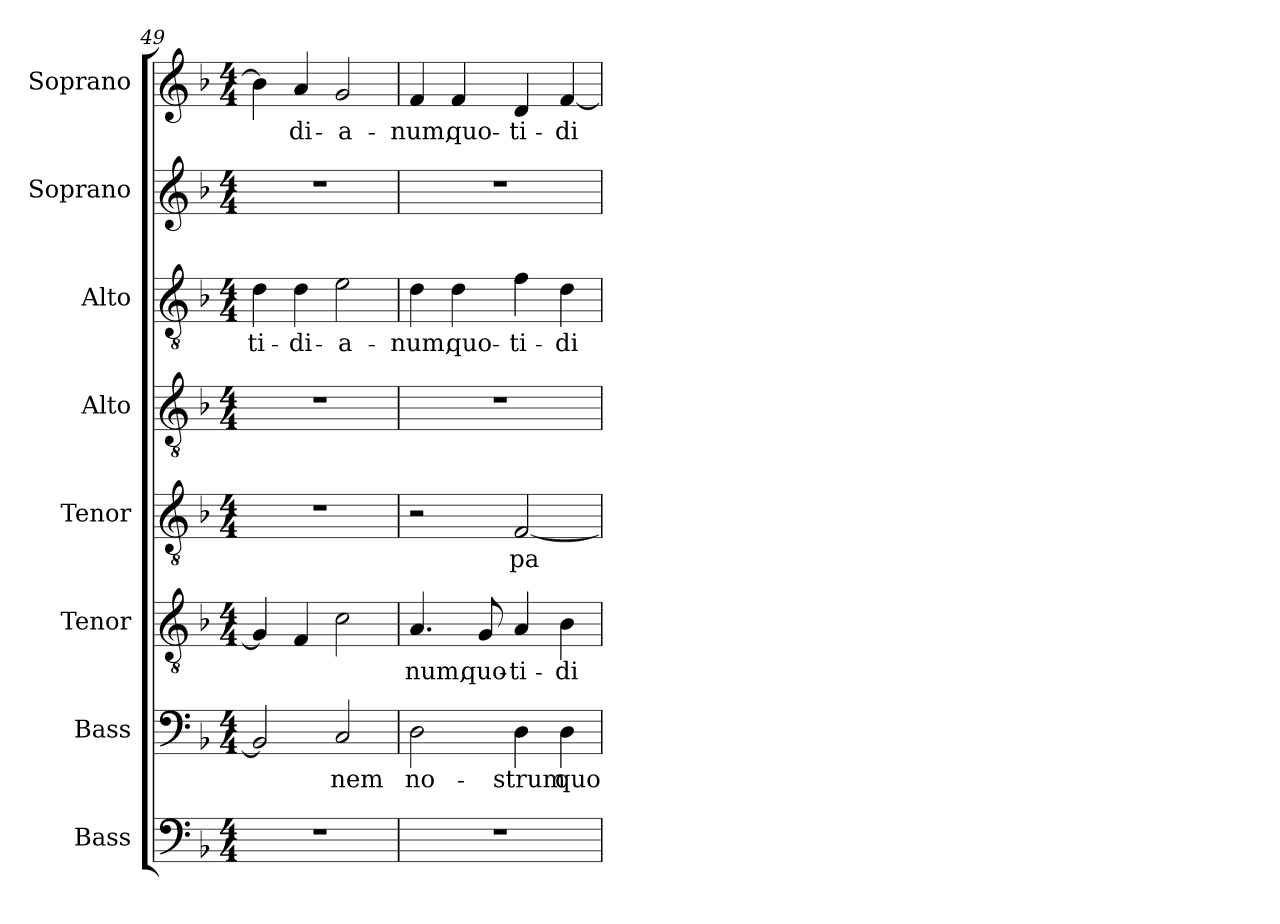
**kern	**kern	**text	**kern	**text	**kern	**text	**kern	**kern	**text	**kern	**kern	**text
*part8	*part7	*part7	*part6	*part6	*part5	*part5	*part4	*part3	*part3	*part2	*part1	*part1
*staff8	*staff7	*staff7	*staff6	*staff6	*staff5	*staff5	*staff4	*staff3	*staff3	*staff2	*staff1	*staff1
*I"Bass	*I"Bass	*	*I"Tenor	*	*I"Tenor	*	*I"Alto	*I"Alto	*	*I"Soprano	*I"Soprano	*
*I'B.	*I'B.	*	*I'T.	*	*I'T.	*	*I'A.	*I'A.	*	*I'S.	*I'S.	*
*clefF4	*clefF4	*	*clefGv2	*	*clefGv2	*	*clefGv2	*clefGv2	*	*clefG2	*clefG2	*
*	*	*	*ITrd7c12	*	*ITrd7c12	*	*ITrd7c12	*ITrd7c12	*	*	*	*
*k[b-]	*k[b-]	*	*k[b-]	*	*k[b-]	*	*k[b-]	*k[b-]	*	*k[b-]	*k[b-]	*
*F:	*F:	*	*F:	*	*F:	*	*F:	*F:	*	*F:	*F:	*
*M4/4	*M4/4	*	*M4/4	*	*M4/4	*	*M4/4	*M4/4	*	*M4/4	*M4/4	*
=49	=49	=49	=49	=49	=49	=49	=49	=49	=49	=49	=49	=49
!	!	!	!	!	!	!	!	!	!LO:LY:b:color=#000000	!	!	!
1r	2BB-i/]	.	4GGi/]	.	1r	.	1r	4Di\	-ti-	1r	4b-i\]	.
!	!	!	!	!	!	!	!	!	!LO:LY:b:color=#000000	!	!	!
!	!	!	!	!	!	!	!	!	!	!	!	!LO:LY:b:color=#000000
.	.	.	4FFi/	.	.	.	.	4Di\	-di-	.	4ai/	-di-
!	!	!LO:LY:b:color=#000000	!	!	!	!	!	!	!	!	!	!
!	!	!	!	!	!	!	!	!	!LO:LY:b:color=#000000	!	!	!
!	!	!	!	!	!	!	!	!	!	!	!	!LO:LY:b:color=#000000
.	2Ci/	-nem	2Ci\	.	.	.	.	2Ei\	-a-	.	2gi/	-a-
=50	=50	=50	=50	=50	=50	=50	=50	=50	=50	=50	=50	=50
!	!	!LO:LY:b:color=#000000	!	!	!	!	!	!	!	!	!	!
!	!	!	!	!LO:LY:b:color=#000000	!	!	!	!	!	!	!	!
!	!	!	!	!	!	!	!	!	!LO:LY:b:color=#000000	!	!	!
!	!	!	!	!	!	!	!	!	!	!	!	!LO:LY:b:color=#000000
1r	2Di\	no-	4.AAi/	-num,	2r	.	1r	4Di\	-num,	1r	4fi/	-num,
!	!	!	!	!	!	!	!	!	!LO:LY:b:color=#000000	!	!	!
!	!	!	!	!	!	!	!	!	!	!	!	!LO:LY:b:color=#000000
.	.	.	.	.	.	.	.	4Di\	quo-	.	4fi/	quo-
!	!	!	!	!LO:LY:b:color=#000000	!	!	!	!	!	!	!	!
.	.	.	8GGi/	quo-	.	.	.	.	.	.	.	.
!	!	!LO:LY:b:color=#000000	!	!	!	!	!	!	!	!	!	!
!	!	!	!	!LO:LY:b:color=#000000	!	!	!	!	!	!	!	!
!	!	!	!	!	!	!LO:LY:b:color=#000000	!	!	!	!	!	!
!	!	!	!	!	!	!	!	!	!LO:LY:b:color=#000000	!	!	!
!	!	!	!	!	!	!	!	!	!	!	!	!LO:LY:b:color=#000000
.	4Di\	-strum	4AAi/	-ti-	[2FFi/	pa-	.	4Fi\	-ti-	.	4di/	-ti-
!	!	!LO:LY:b:color=#000000	!	!	!	!	!	!	!	!	!	!
!	!	!	!	!LO:LY:b:color=#000000	!	!	!	!	!	!	!	!
!	!	!	!	!	!	!	!	!	!LO:LY:b:color=#000000	!	!	!
!	!	!	!	!	!	!	!	!	!	!	!	!LO:LY:b:color=#000000
.	4Di\	quo-	4BB-i\	-di-	.	.	.	4Di\	-di-	.	[4fi/	-di-
=	=	=	=	=	=	=	=	=	=	=	=	=
*-	*-	*-	*-	*-	*-	*-	*-	*-	*-	*-	*-	*-
